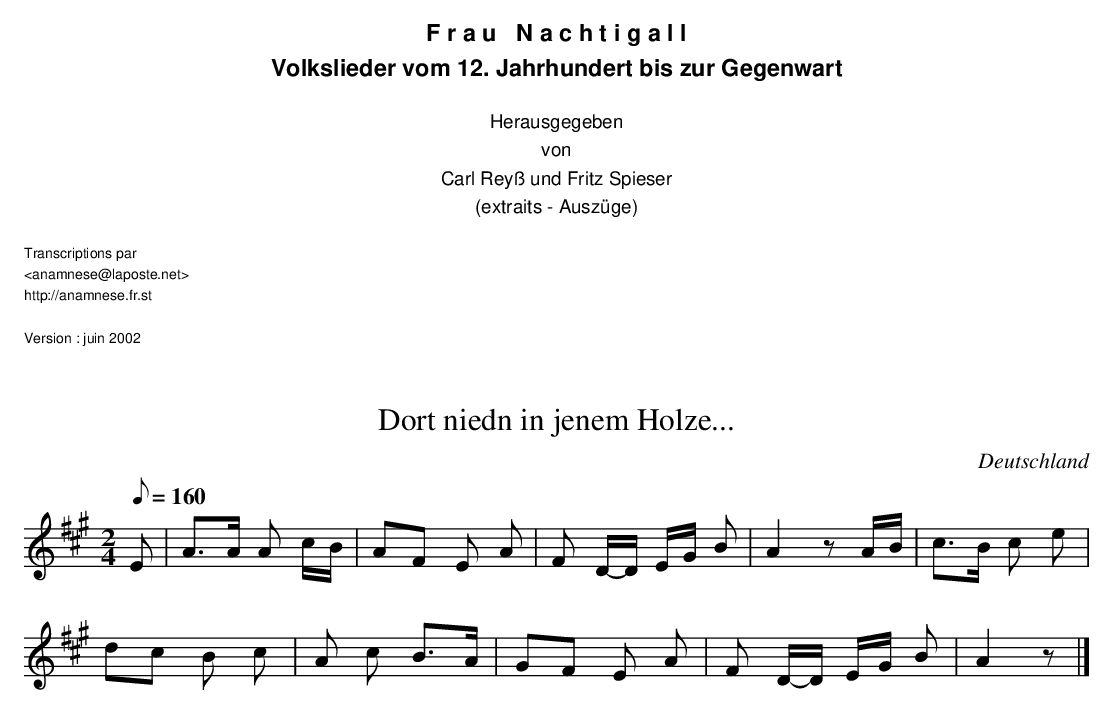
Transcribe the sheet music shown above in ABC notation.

X:1
T:Dort niedn in jenem Holze...
O:Deutschland
M:2/4
L:1/8
Q:1/8=160
K:A
E | A>A A c/B/ | AF E A | F D/-D/ E/G/ B | A2 z A/B/ | c>B c e |
dc B c | A c B>A | GF E A | F D/-D/ E/G/ B | A2 z |]
W:
